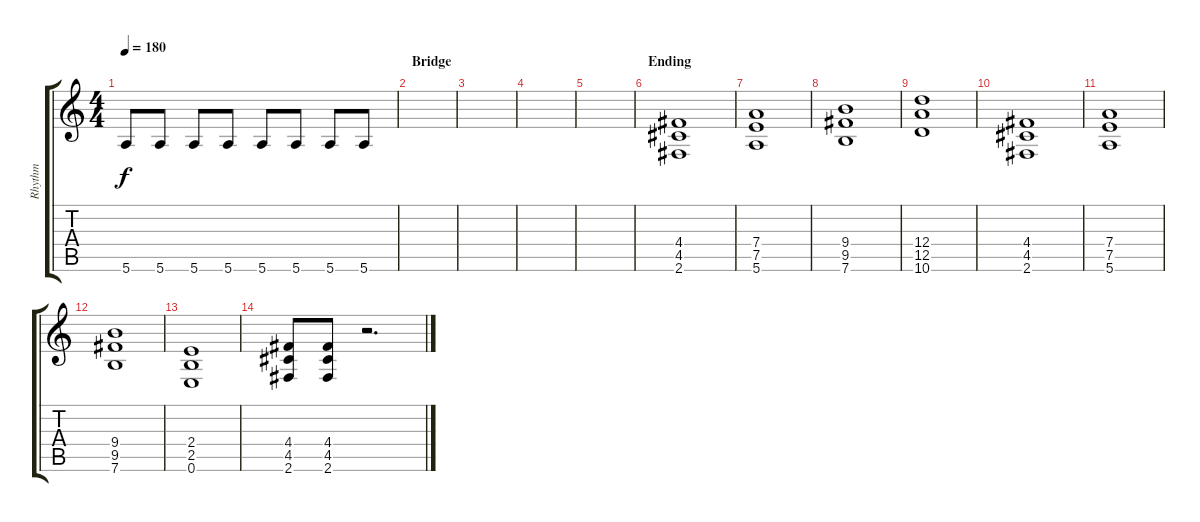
\track ("Rhythm" "Rhythm") {instrument distortionguitar}
\staff {score tabs}
\tuning (E4 B3 G3 D3 A2 E2) {hide}
\ts (4 4)
\tempo 180
\clef g2
\ks c
5.6.8{dy f} 5.6.8 5.6.8 5.6.8 5.6.8 5.6.8 5.6.8 5.6.8 |
\section ("" "Bridge")
|
|
|
|
\section ("" "Ending")
(4.4 4.5 2.6).1 |
(7.4 7.5 5.6).1 |
(9.4 9.5 7.6).1 |
(12.4 12.5 10.6).1 |
(4.4 4.5 2.6).1 |
(7.4 7.5 5.6).1 |
(9.4 9.5 7.6).1 |
(2.4 2.5 0.6).1 |
(4.4 4.5 2.6).8 (4.4 4.5 2.6).8 r.2{d}
